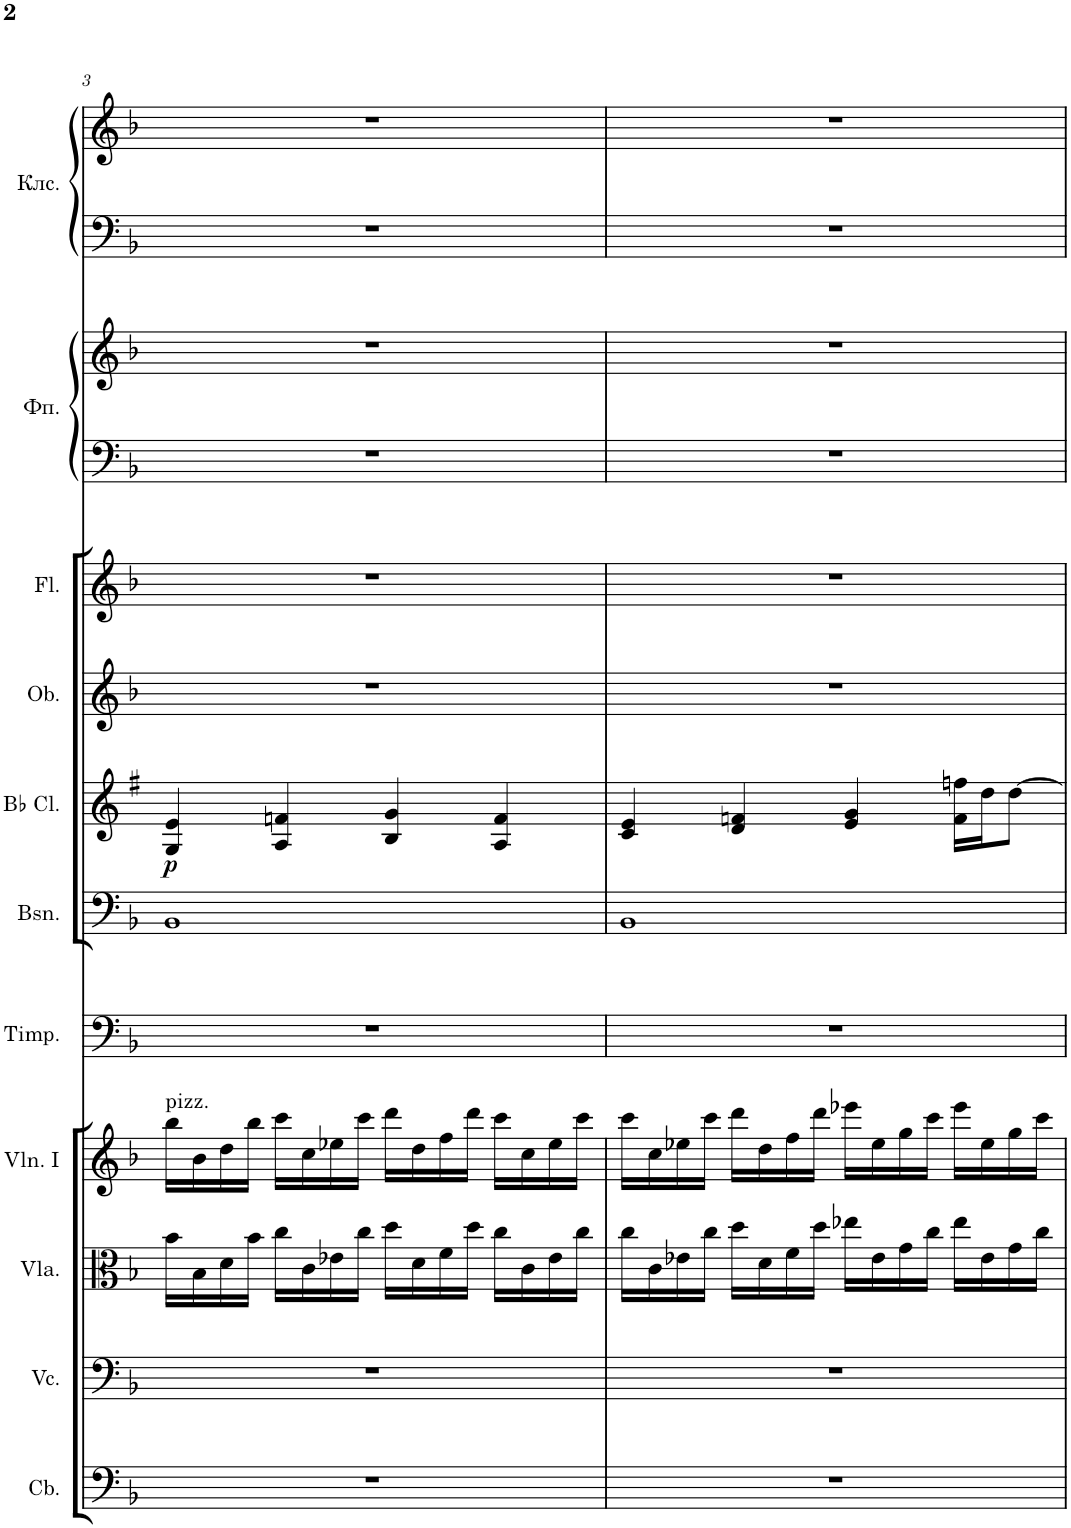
**kern	**kern	**kern	**kern	**kern	**kern	**kern	**dynam	**kern	**kern	**kern	**kern	**kern	**kern
*part11	*part10	*part9	*part8	*part7	*part6	*part5	*part5	*part4	*part3	*part2	*part2	*part1	*part1
*staff13	*staff12	*staff11	*staff10	*staff9	*staff8	*staff7	*staff7	*staff6	*staff5	*staff4	*staff3	*staff2	*staff1
*I"Contrabasses	*I"Violoncellos	*I"Violas	*I"Violins I	*I"Timpani	*I"Bassoons	*I"Clarinets in Bb	*	*I"Oboes	*I"Flutes	*I"Фортепиано	*	*I"Клавесин	*
*I'Cb.	*I'Vc.	*I'Vla.	*I'Vln. I	*I'Timp.	*I'Bsn.	*	*	*I'Ob.	*I'Fl.	*	*	*	*
!!LO:PB:g=z
*clefF4	*clefF4	*clefC3	*clefG2	*clefF4	*clefF4	*clefG2	*	*clefG2	*clefG2	*clefF4	*clefG2	*clefF4	*clefG2
*Trd7c12	*	*	*	*	*	*Trd1c2	*	*	*	*	*	*	*
*k[b-]	*k[b-]	*k[b-]	*k[b-]	*k[b-]	*k[b-]	*k[f#]	*	*k[b-]	*k[b-]	*k[b-]	*k[b-]	*k[b-]	*k[b-]
*M4/4	*M4/4	*M4/4	*M4/4	*M4/4	*M4/4	*M4/4	*	*M4/4	*M4/4	*M4/4	*M4/4	*M4/4	*M4/4
=3	=3	=3	=3	=3	=3	=3	=3	=3	=3	=3	=3	=3	=3
!	!	!	!LO:TX:a:t=pizz.	!	!	!	!	!	!	!	!	!	!
!	!	!	!	!	!	!	!LO:DY:b	!	!	!	!	!	!
1r	1r	16b-\LL	16bb-\LL	1r	1BB-	4G/ 4e/	p	1r	1r	1r	1r	1r	1r
.	.	16B-\	16b-\	.	.	.	.	.	.	.	.	.	.
.	.	16d\	16dd\	.	.	.	.	.	.	.	.	.	.
.	.	16b-\JJ	16bb-\JJ	.	.	.	.	.	.	.	.	.	.
.	.	16cc\LL	16ccc\LL	.	.	4A/ 4fn/	.	.	.	.	.	.	.
.	.	16c\	16cc\	.	.	.	.	.	.	.	.	.	.
.	.	16e-X\	16ee-X\	.	.	.	.	.	.	.	.	.	.
.	.	16cc\JJ	16ccc\JJ	.	.	.	.	.	.	.	.	.	.
.	.	16dd\LL	16ddd\LL	.	.	4B/ 4g/	.	.	.	.	.	.	.
.	.	16d\	16dd\	.	.	.	.	.	.	.	.	.	.
.	.	16f\	16ff\	.	.	.	.	.	.	.	.	.	.
.	.	16dd\JJ	16ddd\JJ	.	.	.	.	.	.	.	.	.	.
.	.	16cc\LL	16ccc\LL	.	.	4A/ 4f/	.	.	.	.	.	.	.
.	.	16c\	16cc\	.	.	.	.	.	.	.	.	.	.
.	.	16e-\	16ee-\	.	.	.	.	.	.	.	.	.	.
.	.	16cc\JJ	16ccc\JJ	.	.	.	.	.	.	.	.	.	.
=4	=4	=4	=4	=4	=4	=4	=4	=4	=4	=4	=4	=4	=4
1r	1r	16cc\LL	16ccc\LL	1r	1BB-	4c/ 4e/	.	1r	1r	1r	1r	1r	1r
.	.	16c\	16cc\	.	.	.	.	.	.	.	.	.	.
.	.	16e-X\	16ee-X\	.	.	.	.	.	.	.	.	.	.
.	.	16cc\JJ	16ccc\JJ	.	.	.	.	.	.	.	.	.	.
.	.	16dd\LL	16ddd\LL	.	.	4d/ 4fn/	.	.	.	.	.	.	.
.	.	16d\	16dd\	.	.	.	.	.	.	.	.	.	.
.	.	16f\	16ff\	.	.	.	.	.	.	.	.	.	.
.	.	16dd\JJ	16ddd\JJ	.	.	.	.	.	.	.	.	.	.
.	.	16ee-X\LL	16eee-X\LL	.	.	4e/ 4g/	.	.	.	.	.	.	.
.	.	16e-\	16ee-\	.	.	.	.	.	.	.	.	.	.
.	.	16g\	16gg\	.	.	.	.	.	.	.	.	.	.
.	.	16cc\JJ	16ccc\JJ	.	.	.	.	.	.	.	.	.	.
.	.	16ee-\LL	16eee-\LL	.	.	16f\ 16ffn\LL	.	.	.	.	.	.	.
.	.	16e-\	16ee-\	.	.	16dd\J	.	.	.	.	.	.	.
.	.	16g\	16gg\	.	.	[8dd\J	.	.	.	.	.	.	.
.	.	16cc\JJ	16ccc\JJ	.	.	.	.	.	.	.	.	.	.
=	=	=	=	=	=	=	=	=	=	=	=	=	=
*-	*-	*-	*-	*-	*-	*-	*-	*-	*-	*-	*-	*-	*-
